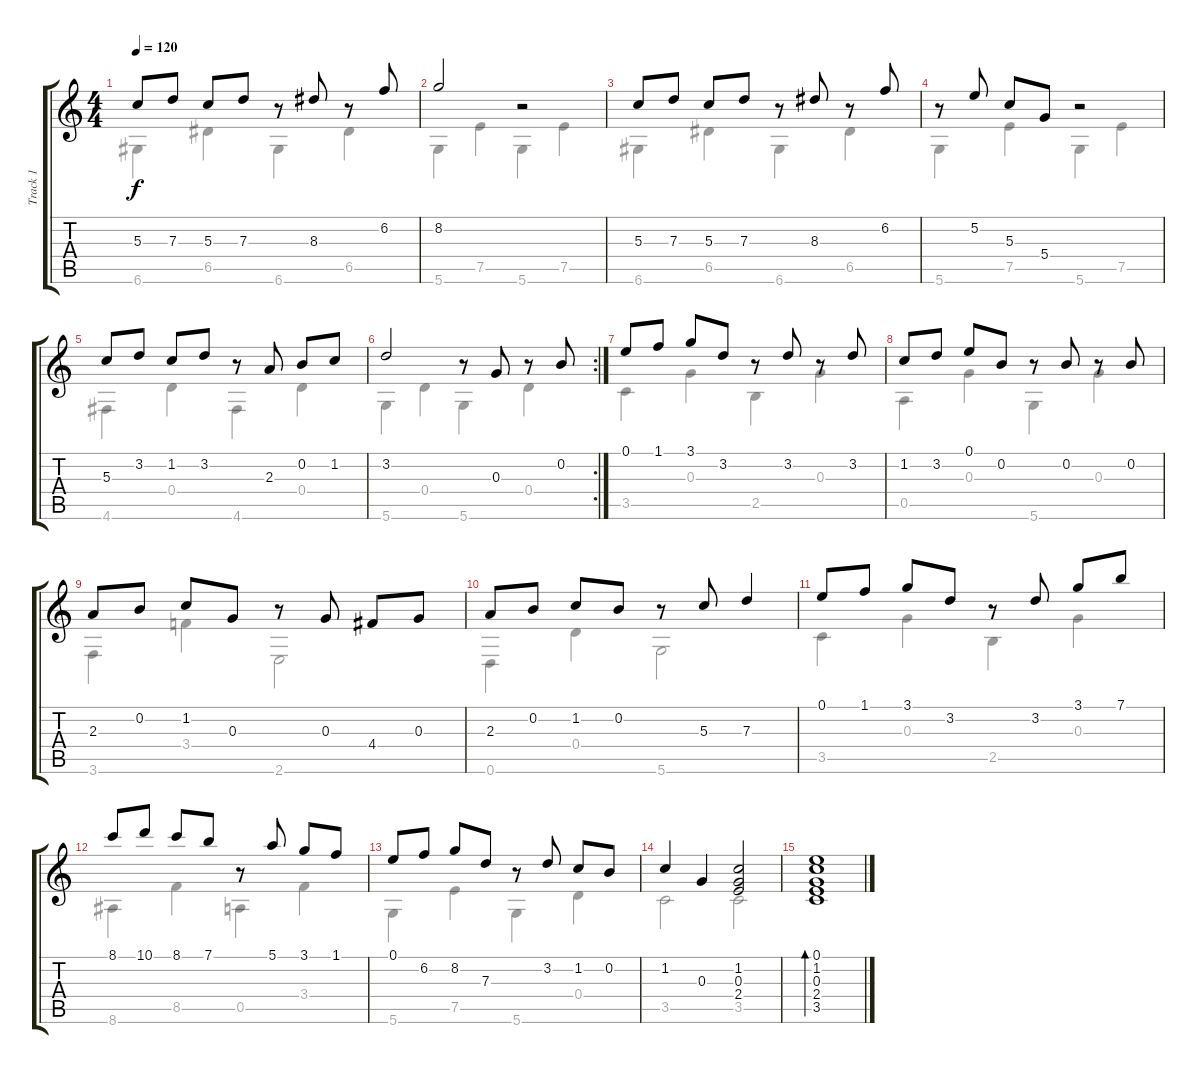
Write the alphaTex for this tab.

\track ("Track 1" "Track 1") {instrument acousticguitarsteel}
\staff {score tabs}
\tuning (E4 B3 G3 D3 A2 D2) {hide}
\voice
\ts (4 4)
\tempo 120
\clef g2
\ks c
5.3.8{dy f} 7.3.8 5.3.8 7.3.8 r.8 8.3.8 r.8 6.2.8 |
8.2.2 r.2 |
5.3.8 7.3.8 5.3.8 7.3.8 r.8 8.3.8 r.8 6.2.8 |
r.8 5.2.8 5.3.8 5.4.8 r.2 |
5.3.8 3.2.8 1.2.8 3.2.8 r.8 2.3.8 0.2.8 1.2.8 |
\rc 2
3.2.2 r.8 0.3.8 r.8 0.2.8 |
0.1.8 1.1.8 3.1.8 3.2.8 r.8 3.2.8 r.8 3.2.8 |
1.2.8 3.2.8 0.1.8 0.2.8 r.8 0.2.8 r.8 0.2.8 |
2.3.8 0.2.8 1.2.8 0.3.8 r.8 0.3.8 4.4.8 0.3.8 |
2.3.8 0.2.8 1.2.8 0.2.8 r.8 5.3.8 7.3.4 |
0.1.8 1.1.8 3.1.8 3.2.8 r.8 3.2.8 3.1.8 7.1.8 |
8.1.8 10.1.8 8.1.8 7.1.8 r.8 5.1.8 3.1.8 1.1.8 |
0.1.8 6.2.8 8.2.8 7.3.8 r.8 3.2.8 1.2.8 0.2.8 |
1.2.4 0.3.4 (1.2 0.3 2.4).2 |
(0.1 1.2 0.3 2.4 3.5).1{bd 240}
\voice
\clef g2
\ottava regular
\simile none
\ks c
6.6.4{dy f} 6.5.4 6.6.4 6.5.4 |
5.6.4 7.5.4 5.6.4 7.5.4 |
6.6.4 6.5.4 6.6.4 6.5.4 |
5.6.4 7.5.4 5.6.4 7.5.4 |
4.6.4 0.4.4 4.6.4 0.4.4 |
5.6.4 0.4.4 5.6.4 0.4.4 |
3.5.4 0.3.4 2.5.4 0.3.4 |
0.5.4 0.3.4 5.6.4 0.3.4 |
3.6.4 3.4.4 2.6.2 |
0.6.4 0.4.4 5.6.2 |
3.5.4 0.3.4 2.5.4 0.3.4 |
8.6.4 8.5.4 0.5.4 3.4.4 |
5.6.4 7.5.4 5.6.4 0.4.4 |
3.5.2 3.5.2 |
